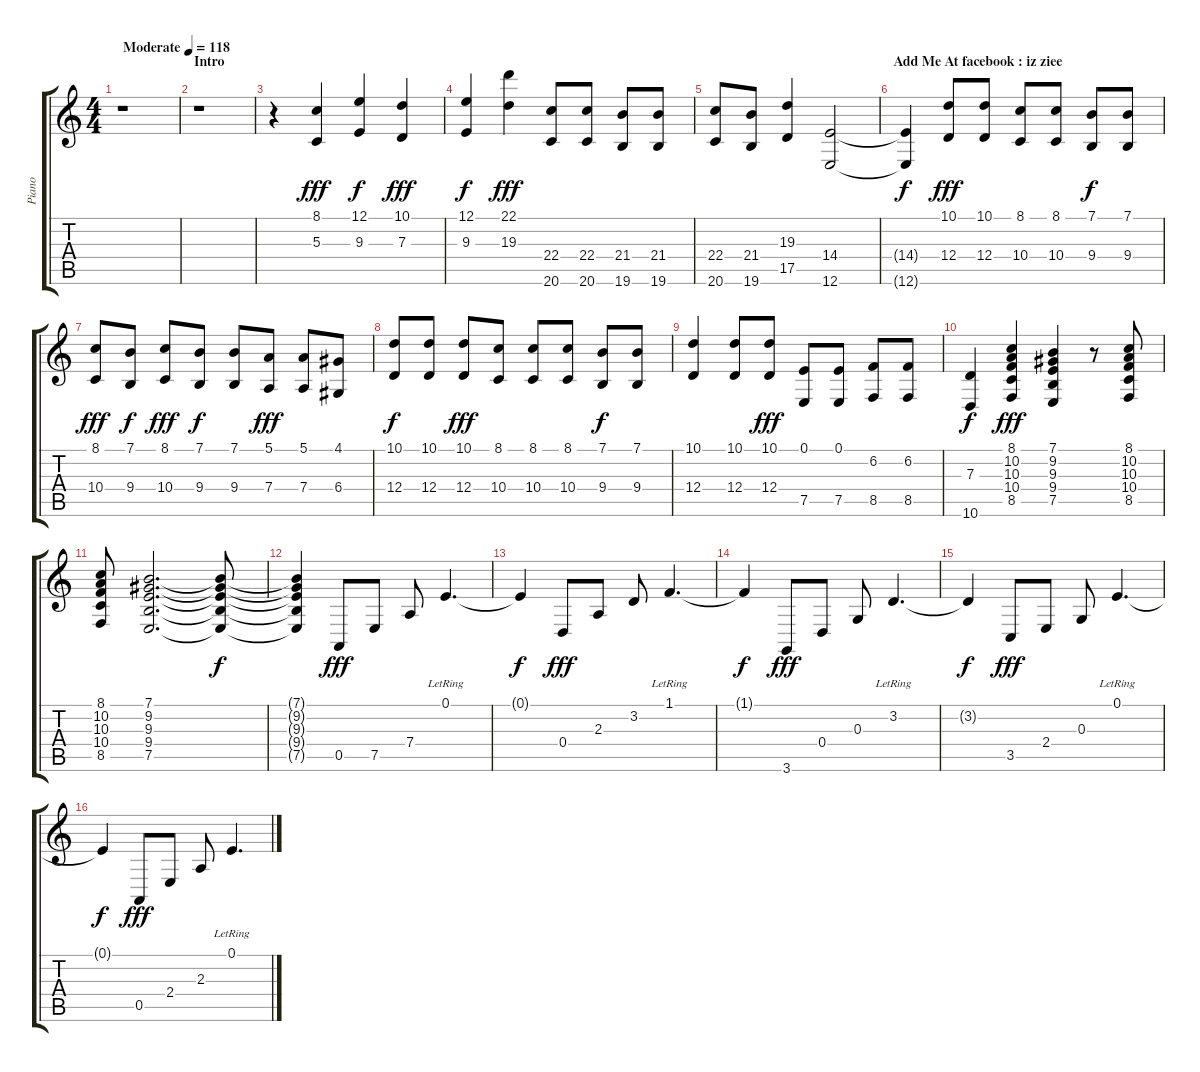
\track ("Piano" "Piano") {instrument acousticgrandpiano}
\staff {score tabs}
\tuning (E4 B3 G3 D3 A2 E2) {hide}
\ts (4 4)
\tempo (118 "Moderate")
\clef g2
\ks c
r.1{dy fff instrument acousticgrandpiano} |
\section ("" "Intro")
r.1 |
r.4 (8.1 5.3).4 (12.1 9.3).4{dy f} (10.1 7.3).4{dy fff} |
(12.1 9.3).4{dy f} (22.1 19.3).4{dy fff} (22.4 20.6).8 (22.4 20.6).8 (21.4 19.6).8 (21.4 19.6).8 |
(22.4 20.6).8 (21.4 19.6).8 (19.3 17.5).4 (14.4 12.6).2 |
\section ("" "Add Me At facebook : iz ziee")
(14.4{t} 12.6{t}).4{dy f} (10.1 12.4).8{dy fff} (10.1 12.4).8 (8.1 10.4).8 (8.1 10.4).8 (7.1 9.4).8{dy f} (7.1 9.4).8 |
(8.1 10.4).8{dy fff} (7.1 9.4).8{dy f} (8.1 10.4).8{dy fff} (7.1 9.4).8{dy f} (7.1 9.4).8 (5.1 7.4).8{dy fff} (5.1 7.4).8 (4.1 6.4).8 |
(10.1 12.4).8{dy f} (10.1 12.4).8 (10.1 12.4).8{dy fff} (8.1 10.4).8 (8.1 10.4).8 (8.1 10.4).8 (7.1 9.4).8{dy f} (7.1 9.4).8 |
(10.1 12.4).4 (10.1 12.4).8 (10.1 12.4).8{dy fff} (0.1 7.5).8 (0.1 7.5).8 (6.2 8.5).8 (6.2 8.5).8 |
(7.3 10.6).4{dy f} (8.1 10.2 10.3 10.4 8.5).4{dy fff} (7.1 9.2 9.3 9.4 7.5).4 r.8 (8.1 10.2 10.3 10.4 8.5).8 |
(8.1 10.2 10.3 10.4 8.5).8 (7.1 9.2 9.3 9.4 7.5).2{d} (7.1{t} 9.2{t} 9.3{t} 9.4{t} 7.5{t}).8{dy f} |
(7.1{t} 9.2{t} 9.3{t} 9.4{t} 7.5{t}).4 0.5.8{dy fff} 7.5.8 7.4.8 0.1{lr}.4{d} |
0.1{t}.4{dy f} 0.4.8{dy fff} 2.3.8 3.2.8 1.1{lr}.4{d} |
1.1{t}.4{dy f} 3.6.8{dy fff} 0.4.8 0.3.8 3.2{lr}.4{d} |
3.2{t}.4{dy f} 3.5.8{dy fff} 2.4.8 0.3.8 0.1{lr}.4{d} |
0.1{t}.4{dy f} 0.5.8{dy fff} 2.4.8 2.3.8 0.1{lr}.4{d}
